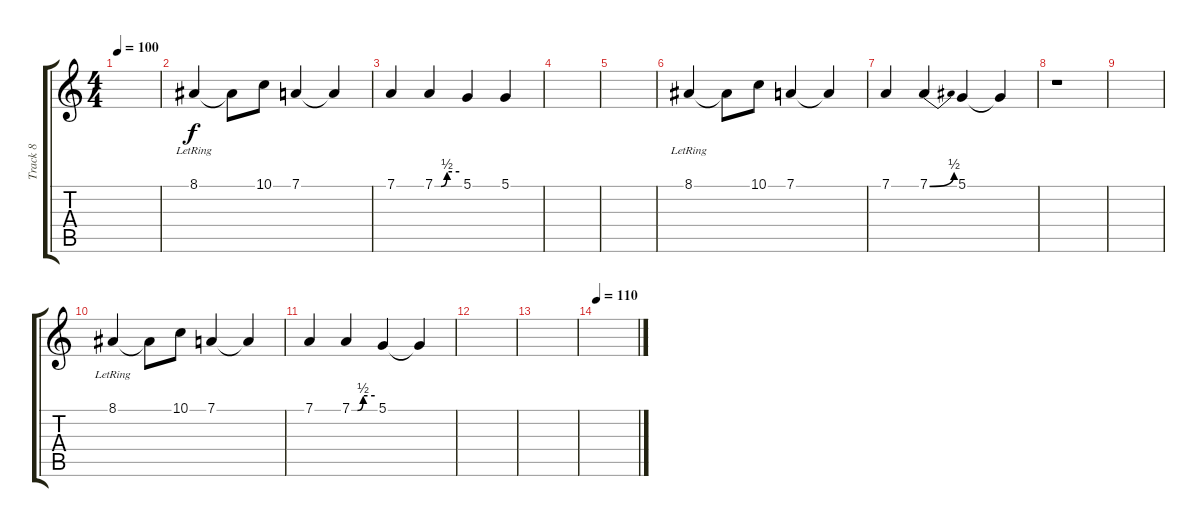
\track ("Track 8" "Track 8") {instrument choiraahs}
\staff {score tabs}
\tuning (D4 A3 F3 C3 G2 D2) {hide}
\ts (4 4)
\tempo 100
\clef g2
\ks c
|
8.1{lr}.4 8.1{t}.8 10.1.8 7.1.4 7.1{t}.4 |
7.1.4 7.1{be (custom 0 0 15 0 30 2 60 2)}.4 5.1.4 5.1.4 |
|
|
8.1{lr}.4 8.1{t}.8 10.1.8 7.1.4 7.1{t}.4 |
7.1.4 7.1{be (bend 0 0 60 2)}.4 5.1.4 5.1{t}.4 |
r.1 |
|
8.1{lr}.4 8.1{t}.8 10.1.8 7.1.4 7.1{t}.4 |
7.1.4 7.1{be (custom 0 0 15 0 30 2 60 2)}.4 5.1.4 5.1{t}.4 |
|
|
\tempo 110
